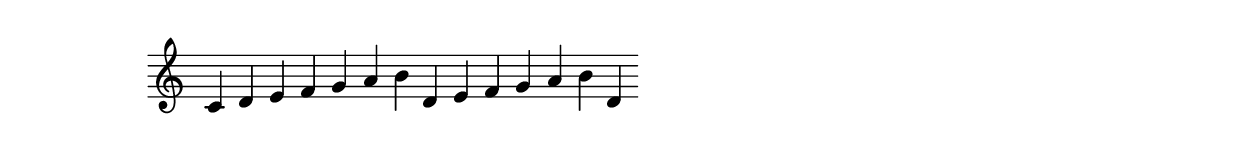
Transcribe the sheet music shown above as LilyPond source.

#(ly:set-option 'midi-extension "mid")
\version "2.12.3"
\include "english.ly"
\header{ 
}
%{

S R G m P D N R G m P D N R 

%}
melody = {
\once \override Staff.TimeSignature #'stencil = ##f
\clef treble
\key c 
\major
\cadenzaOn
  c'4 d'4 e'4 f'4 g'4 a'4 b'4 d'4 e'4 f'4 g'4 a'4 b'4 d'4 \bar "" \break 
 }
text = \lyricmode {
              
}
\score{

<<
\new Voice = "one" {
\melody
}
\new Lyrics \lyricsto "one" \text
>>
\layout {
\context {
\Score
}
}
\midi {
\context {
\Score
tempoWholesPerMinute = #(ly:make-moment 200 4)
}
}
}